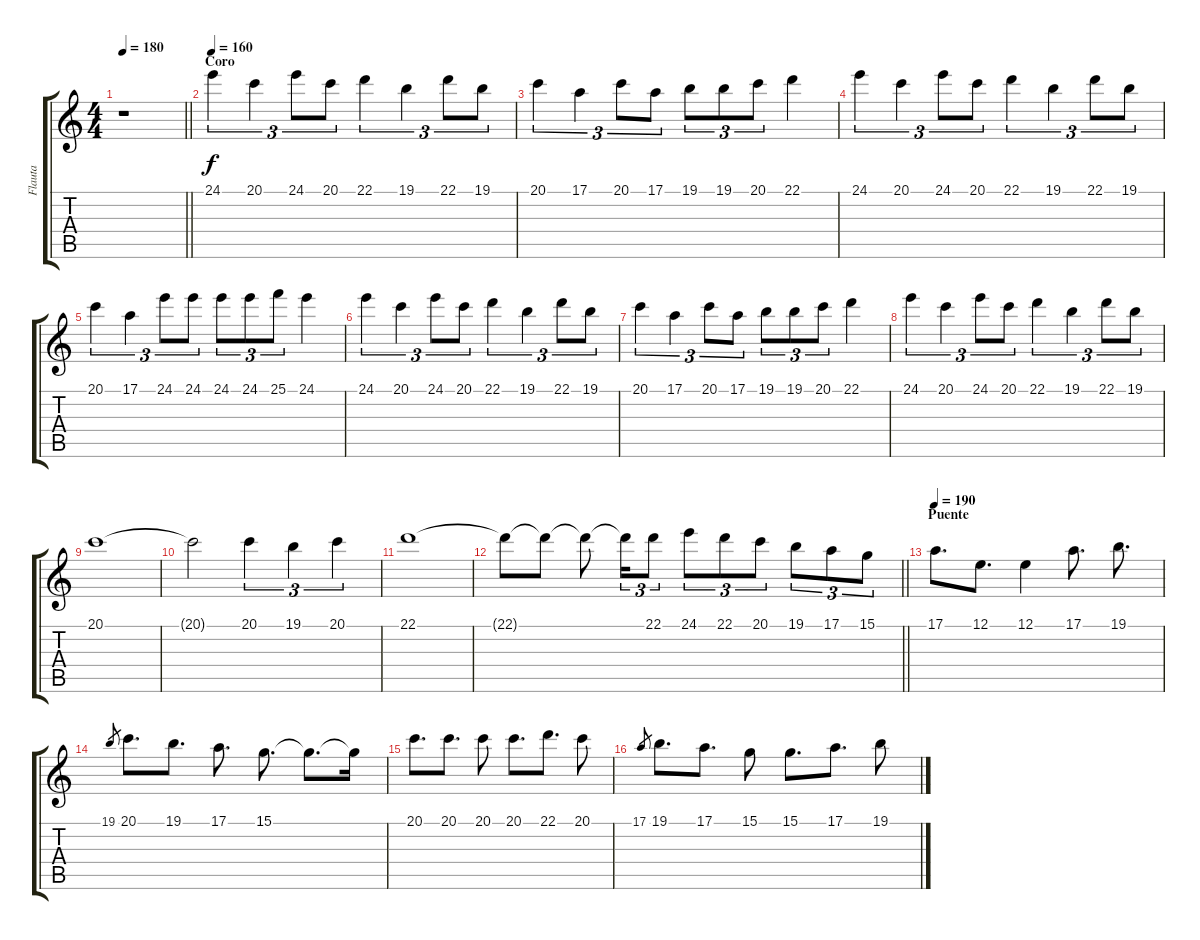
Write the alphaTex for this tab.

\track ("Flauta" "Flauta") {instrument flute}
\staff {score tabs}
\tuning (E4 B3 G3 D3 A2 E2) {hide}
\ts (4 4)
\tempo 180
\clef g2
\barLineRight lightlight
\ks c
r.1{dy f} |
\section ("" "Coro")
\tempo 160
24.1.4{tu (3 2)} 20.1.4{tu (3 2)} 24.1.8{tu (3 2)} 20.1.8{tu (3 2)} 22.1.4{tu (3 2)} 19.1.4{tu (3 2)} 22.1.8{tu (3 2)} 19.1.8{tu (3 2)} |
20.1.4{tu (3 2)} 17.1.4{tu (3 2)} 20.1.8{tu (3 2)} 17.1.8{tu (3 2)} 19.1.8{tu (3 2)} 19.1.8{tu (3 2)} 20.1.8{tu (3 2)} 22.1.4 |
24.1.4{tu (3 2)} 20.1.4{tu (3 2)} 24.1.8{tu (3 2)} 20.1.8{tu (3 2)} 22.1.4{tu (3 2)} 19.1.4{tu (3 2)} 22.1.8{tu (3 2)} 19.1.8{tu (3 2)} |
20.1.4{tu (3 2)} 17.1.4{tu (3 2)} 24.1.8{tu (3 2)} 24.1.8{tu (3 2)} 24.1.8{tu (3 2)} 24.1.8{tu (3 2)} 25.1.8{tu (3 2)} 24.1.4 |
24.1.4{tu (3 2)} 20.1.4{tu (3 2)} 24.1.8{tu (3 2)} 20.1.8{tu (3 2)} 22.1.4{tu (3 2)} 19.1.4{tu (3 2)} 22.1.8{tu (3 2)} 19.1.8{tu (3 2)} |
20.1.4{tu (3 2)} 17.1.4{tu (3 2)} 20.1.8{tu (3 2)} 17.1.8{tu (3 2)} 19.1.8{tu (3 2)} 19.1.8{tu (3 2)} 20.1.8{tu (3 2)} 22.1.4 |
24.1.4{tu (3 2)} 20.1.4{tu (3 2)} 24.1.8{tu (3 2)} 20.1.8{tu (3 2)} 22.1.4{tu (3 2)} 19.1.4{tu (3 2)} 22.1.8{tu (3 2)} 19.1.8{tu (3 2)} |
20.1.1 |
20.1{t}.2 20.1.4{tu (3 2)} 19.1.4{tu (3 2)} 20.1.4{tu (3 2)} |
22.1.1 |
\barLineRight lightlight
22.1{t}.8 22.1{t}.8 22.1{t}.8 22.1{t}.16{tu (3 2)} 22.1.8{tu (3 2)} 24.1.8{tu (3 2)} 22.1.8{tu (3 2)} 20.1.8{tu (3 2)} 19.1.8{tu (3 2)} 17.1.8{tu (3 2)} 15.1.8{tu (3 2)} |
\section ("" "Puente")
\tempo 190
17.1.8{d} 12.1.8{d} 12.1.4 17.1.8{d} 19.1.8{d} |
19.1.8{gr} 20.1.8{d} 19.1.8{d} 17.1.8{d} 15.1.8{d} 15.1{t}.8{d} 15.1{t}.16 |
20.1.8{d} 20.1.8{d} 20.1.8 20.1.8{d} 22.1.8{d} 20.1.8 |
17.1.8{gr} 19.1.8{d} 17.1.8{d} 15.1.8 15.1.8{d} 17.1.8{d} 19.1.8
